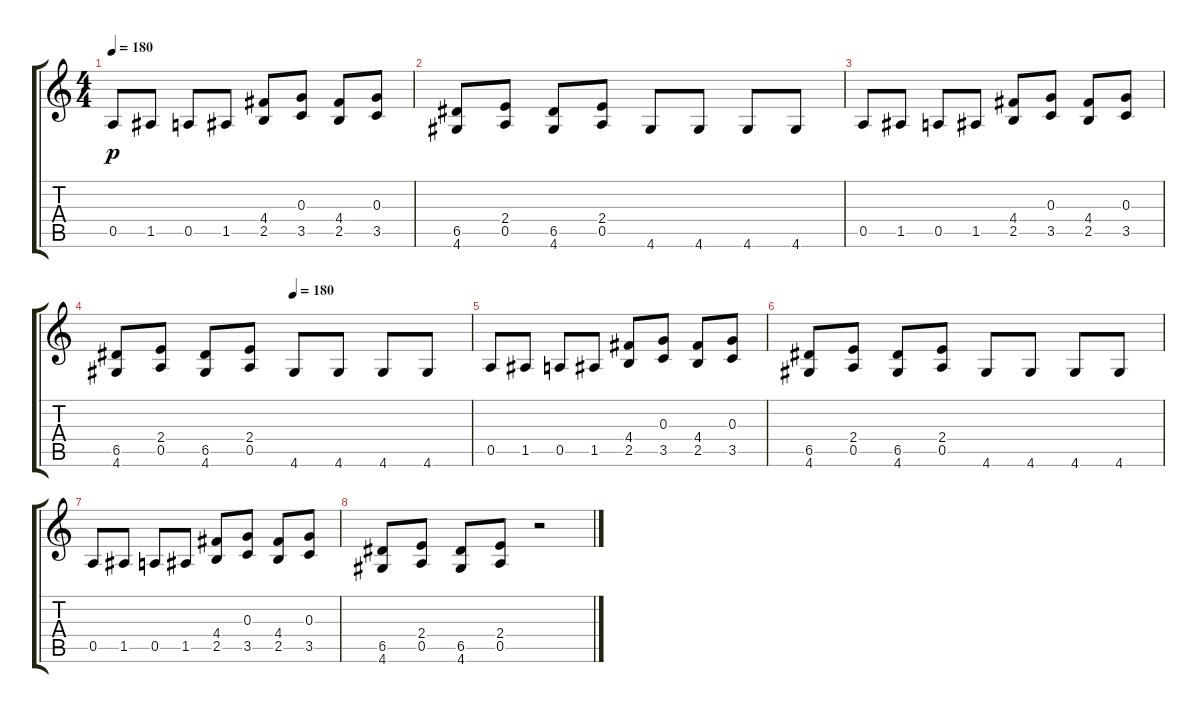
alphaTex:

\track "" {instrument distortionguitar}
\staff {score tabs}
\tuning (E4 B3 G3 D3 A2 E2) {hide}
\ts (4 4)
\tempo 180
\clef g2
\ks c
0.5.8{dy p} 1.5.8 0.5.8 1.5.8 (4.4 2.5).8 (0.3 3.5).8 (4.4 2.5).8 (0.3 3.5).8 |
(6.5 4.6).8 (2.4 0.5).8 (6.5 4.6).8 (2.4 0.5).8 4.6.8 4.6.8 4.6.8 4.6.8 |
0.5.8 1.5.8 0.5.8 1.5.8 (4.4 2.5).8 (0.3 3.5).8 (4.4 2.5).8 (0.3 3.5).8 |
\tempo (180 0.5)
(6.5 4.6).8 (2.4 0.5).8 (6.5 4.6).8 (2.4 0.5).8 4.6.8 4.6.8 4.6.8 4.6.8 |
0.5.8 1.5.8 0.5.8 1.5.8 (4.4 2.5).8 (0.3 3.5).8 (4.4 2.5).8 (0.3 3.5).8 |
(6.5 4.6).8 (2.4 0.5).8 (6.5 4.6).8 (2.4 0.5).8 4.6.8 4.6.8 4.6.8 4.6.8 |
0.5.8 1.5.8 0.5.8 1.5.8 (4.4 2.5).8 (0.3 3.5).8 (4.4 2.5).8 (0.3 3.5).8 |
(6.5 4.6).8 (2.4 0.5).8 (6.5 4.6).8 (2.4 0.5).8 r.2
